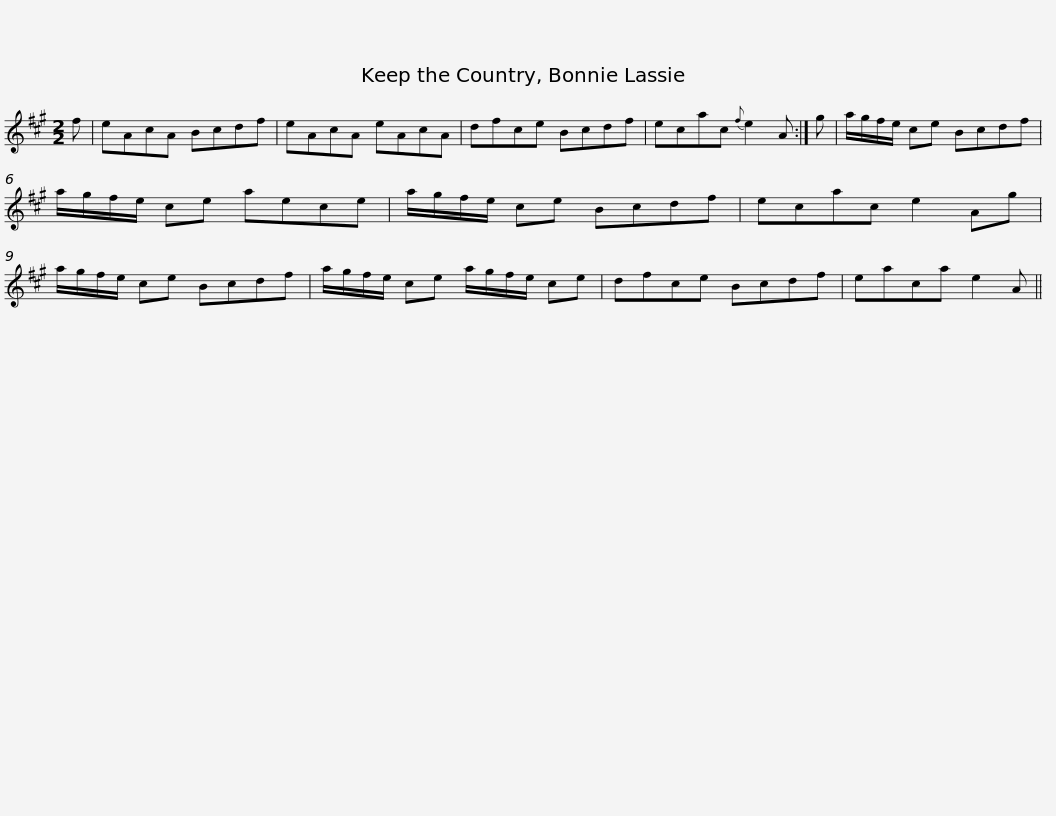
X:1
L:1/8
M:2/2
I:linebreak $
K:A
V:1 treble
V:1
 f | eAcA Bcdf | eAcA eAcA | dfce Bcdf | ecac{f} e2 A :| %5
 g |$ a/g/f/e/ ce Bcdf | a/g/f/e/ ce aece | a/g/f/e/ ce Bcdf | ecac e2 Ag |$ %10
 a/g/f/e/ ce Bcdf | a/g/f/e/ ce a/g/f/e/ ce | dfce Bcdf | eaca e2 A || %14
